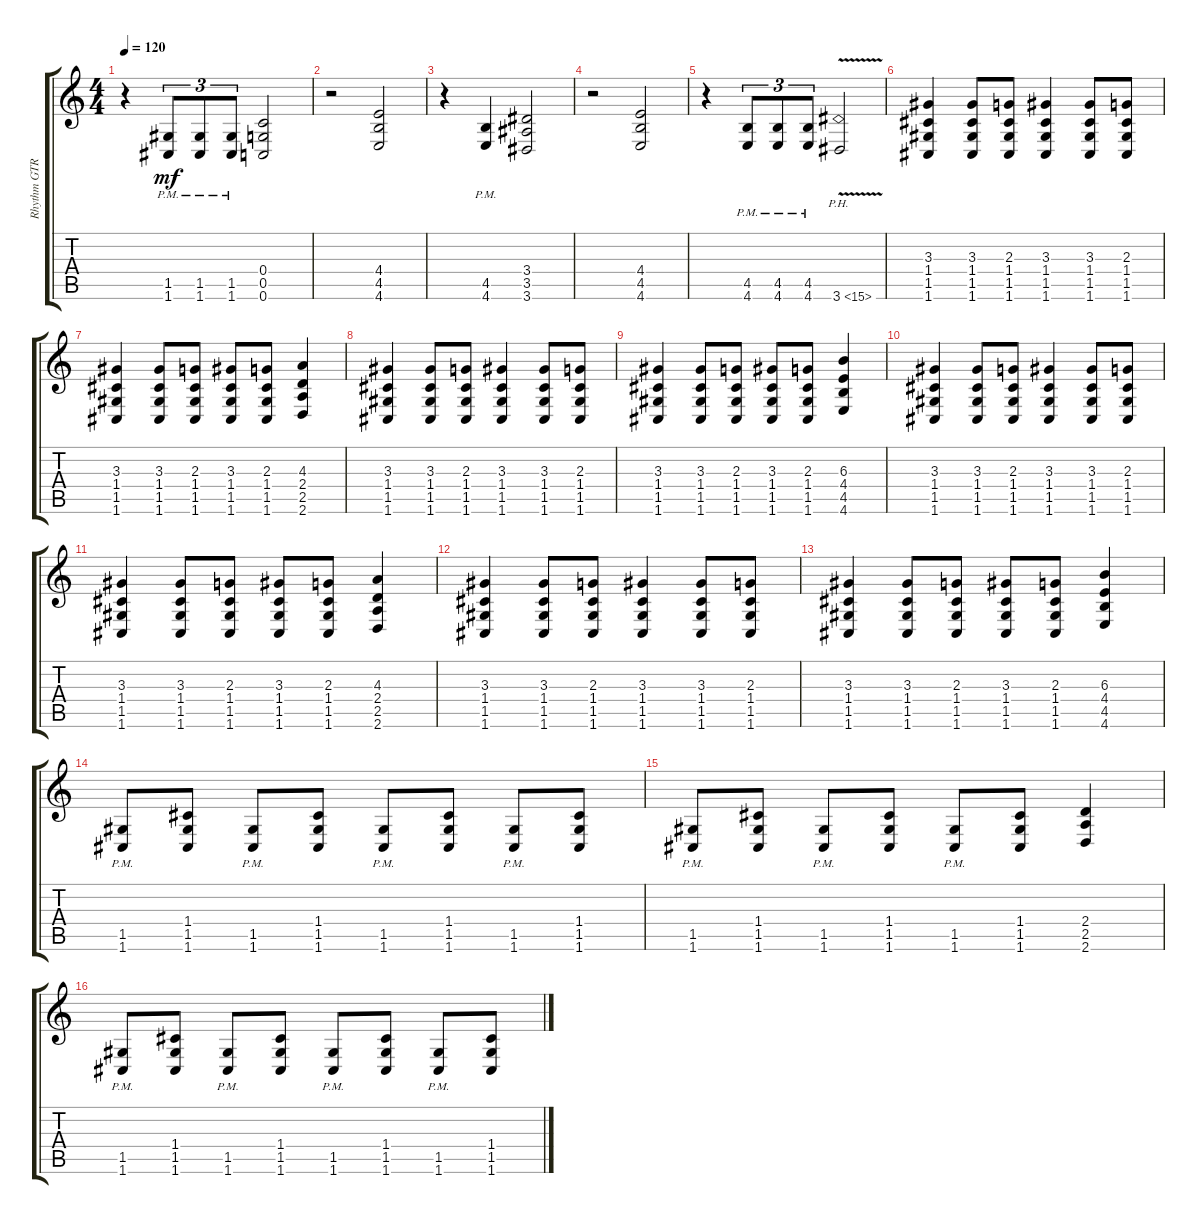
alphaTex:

\track ("Rhythm GTR 1" "Rhythm GTR") {instrument distortionguitar}
\staff {score tabs}
\tuning (D4 A3 F3 C3 G2 C2) {hide}
\ts (4 4)
\tempo 120
\clef g2
\ks aminor
r.4{dy mf} (1.5{pm} 1.6{pm}).8{tu (3 2)} (1.5{pm} 1.6{pm}).8{tu (3 2)} (1.5{pm} 1.6{pm}).8{tu (3 2)} (0.4 0.5 0.6).2 |
r.2 (4.4 4.5 4.6).2 |
r.4 (4.5{pm} 4.6{pm}).4 (3.4 3.5 3.6).2 |
r.2 (4.4 4.5 4.6).2 |
r.4 (4.5{pm} 4.6{pm}).8{tu (3 2)} (4.5{pm} 4.6{pm}).8{tu (3 2)} (4.5{pm} 4.6{pm}).8{tu (3 2)} 3.6{ph 12 v}.2 |
(3.3 1.4 1.5 1.6).4 (3.3 1.4 1.5 1.6).8 (2.3 1.4 1.5 1.6).8 (3.3 1.4 1.5 1.6).4 (3.3 1.4 1.5 1.6).8 (2.3 1.4 1.5 1.6).8 |
(3.3 1.4 1.5 1.6).4 (3.3 1.4 1.5 1.6).8 (2.3 1.4 1.5 1.6).8 (3.3 1.4 1.5 1.6).8 (2.3 1.4 1.5 1.6).8 (4.3 2.4 2.5 2.6).4 |
(3.3 1.4 1.5 1.6).4 (3.3 1.4 1.5 1.6).8 (2.3 1.4 1.5 1.6).8 (3.3 1.4 1.5 1.6).4 (3.3 1.4 1.5 1.6).8 (2.3 1.4 1.5 1.6).8 |
(3.3 1.4 1.5 1.6).4 (3.3 1.4 1.5 1.6).8 (2.3 1.4 1.5 1.6).8 (3.3 1.4 1.5 1.6).8 (2.3 1.4 1.5 1.6).8 (6.3 4.4 4.5 4.6).4 |
(3.3 1.4 1.5 1.6).4 (3.3 1.4 1.5 1.6).8 (2.3 1.4 1.5 1.6).8 (3.3 1.4 1.5 1.6).4 (3.3 1.4 1.5 1.6).8 (2.3 1.4 1.5 1.6).8 |
(3.3 1.4 1.5 1.6).4 (3.3 1.4 1.5 1.6).8 (2.3 1.4 1.5 1.6).8 (3.3 1.4 1.5 1.6).8 (2.3 1.4 1.5 1.6).8 (4.3 2.4 2.5 2.6).4 |
(3.3 1.4 1.5 1.6).4 (3.3 1.4 1.5 1.6).8 (2.3 1.4 1.5 1.6).8 (3.3 1.4 1.5 1.6).4 (3.3 1.4 1.5 1.6).8 (2.3 1.4 1.5 1.6).8 |
(3.3 1.4 1.5 1.6).4 (3.3 1.4 1.5 1.6).8 (2.3 1.4 1.5 1.6).8 (3.3 1.4 1.5 1.6).8 (2.3 1.4 1.5 1.6).8 (6.3 4.4 4.5 4.6).4 |
(1.5{pm} 1.6{pm}).8 (1.4 1.5 1.6).8 (1.5{pm} 1.6{pm}).8 (1.4 1.5 1.6).8 (1.5{pm} 1.6{pm}).8 (1.4 1.5 1.6).8 (1.5{pm} 1.6{pm}).8 (1.4 1.5 1.6).8 |
(1.5{pm} 1.6{pm}).8 (1.4 1.5 1.6).8 (1.5{pm} 1.6{pm}).8 (1.4 1.5 1.6).8 (1.5{pm} 1.6{pm}).8 (1.4 1.5 1.6).8 (2.4 2.5 2.6).4 |
(1.5{pm} 1.6{pm}).8 (1.4 1.5 1.6).8 (1.5{pm} 1.6{pm}).8 (1.4 1.5 1.6).8 (1.5{pm} 1.6{pm}).8 (1.4 1.5 1.6).8 (1.5{pm} 1.6{pm}).8 (1.4 1.5 1.6).8
